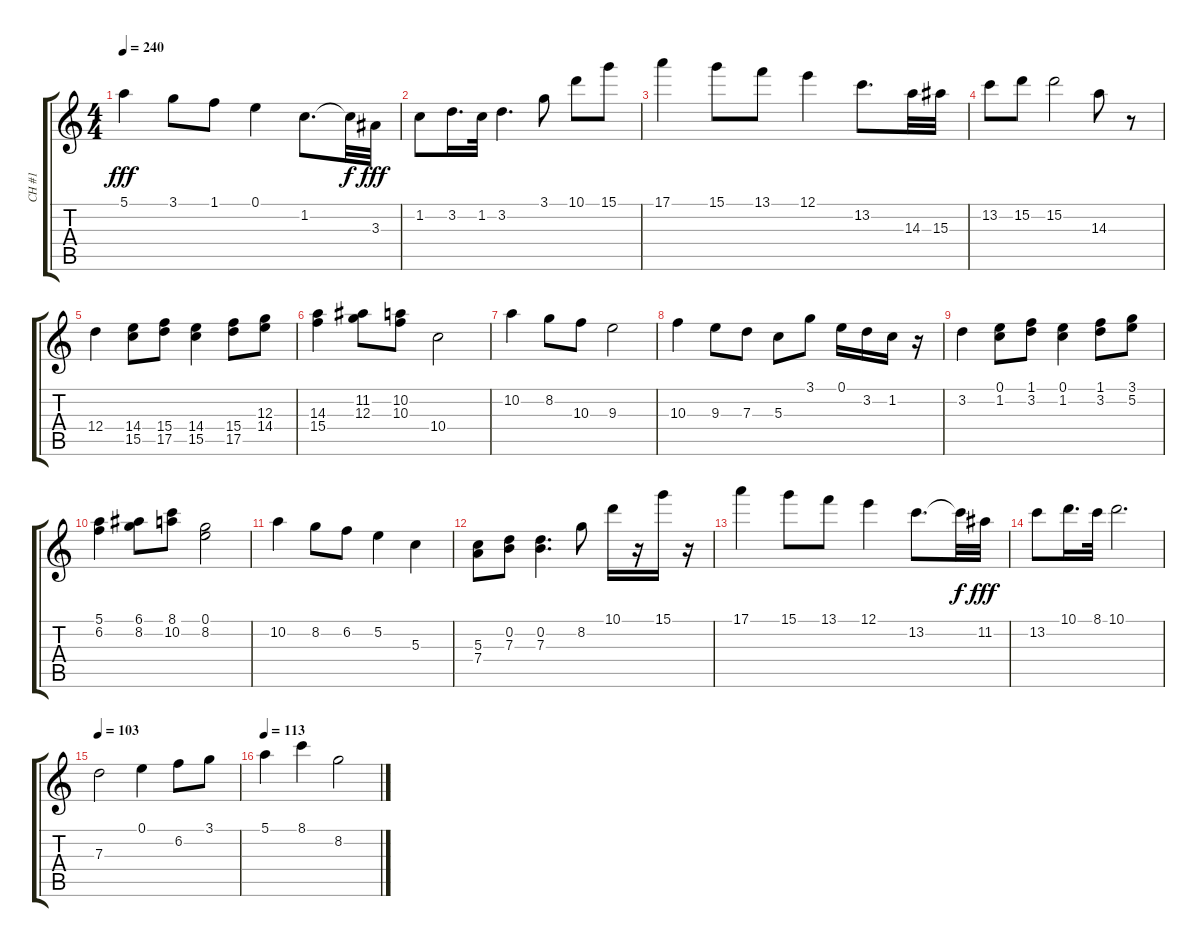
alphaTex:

\track ("CH #1" "CH #1") {instrument electricbasspick}
\staff {score tabs}
\tuning (E4 B3 G3 D3 A2 E2) {hide}
\ts (4 4)
\tempo 240
\clef g2
\ks c
5.1.4{dy fff} 3.1.8 1.1.8 0.1.4 1.2.8{d} 1.2{t}.32{dy f} 3.3.32{dy fff} |
1.2.8 3.2.16{d} 1.2.32 3.2.4{d} 3.1.8 10.1.8 15.1.8 |
17.1.4 15.1.8 13.1.8 12.1.4 13.2.8{d} 14.3.32 15.3.32 |
13.2.8 15.2.8 15.2.2 14.3.8 r.8 |
12.4.4 (14.4 15.5).8 (15.4 17.5).8 (14.4 15.5).4 (15.4 17.5).8 (12.3 14.4).8 |
(14.3 15.4).4 (11.2 12.3).8 (10.2 10.3).8 10.4.2 |
10.2.4 8.2.8 10.3.8 9.3.2 |
10.3.4 9.3.8 7.3.8 5.3.8 3.1.8 0.1.16 3.2.16 1.2.16 r.16 |
3.2.4 (0.1 1.2).8 (1.1 3.2).8 (0.1 1.2).4 (1.1 3.2).8 (3.1 5.2).8 |
(5.1 6.2).4 (6.1 8.2).8 (8.1 10.2).8 (0.1 8.2).2 |
10.2.4 8.2.8 6.2.8 5.2.4 5.3.4 |
(5.3 7.4).8 (0.2 7.3).8 (0.2 7.3).4{d} 8.2.8 10.1.16 r.16 15.1.16 r.16 |
17.1.4 15.1.8 13.1.8 12.1.4 13.2.8{d} 13.2{t}.32{dy f} 11.2.32{dy fff} |
13.2.8 10.1.16{d} 8.1.32 10.1.2{d} |
\tempo 103
7.3.2 0.1.4 6.2.8 3.1.8 |
\tempo 113
5.1.4 8.1.4 8.2.2
